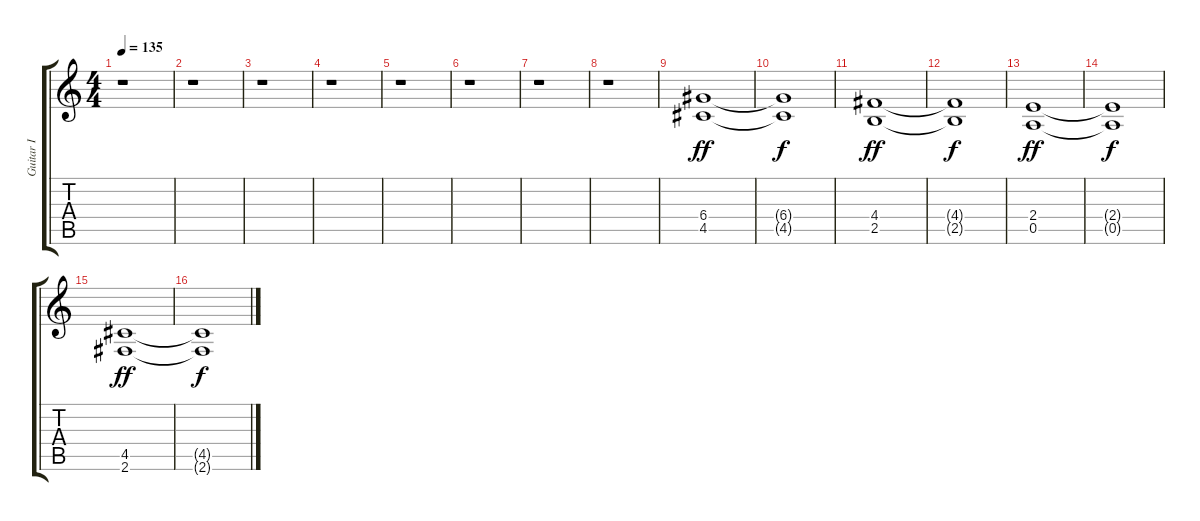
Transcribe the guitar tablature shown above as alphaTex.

\track ("Guitar I" "Guitar I") {instrument distortionguitar}
\staff {score tabs}
\tuning (E4 B3 G3 D3 A2 E2) {hide}
\ts (4 4)
\tempo 135
\clef g2
\ks c
r.1{dy ff instrument distortionguitar} |
r.1 |
r.1 |
r.1 |
r.1 |
r.1 |
r.1 |
r.1 |
(6.4 4.5).1 |
(6.4{t} 4.5{t}).1{dy f} |
(4.4 2.5).1{dy ff} |
(4.4{t} 2.5{t}).1{dy f} |
(2.4 0.5).1{dy ff} |
(2.4{t} 0.5{t}).1{dy f} |
(4.5 2.6).1{dy ff} |
(4.5{t} 2.6{t}).1{dy f}
